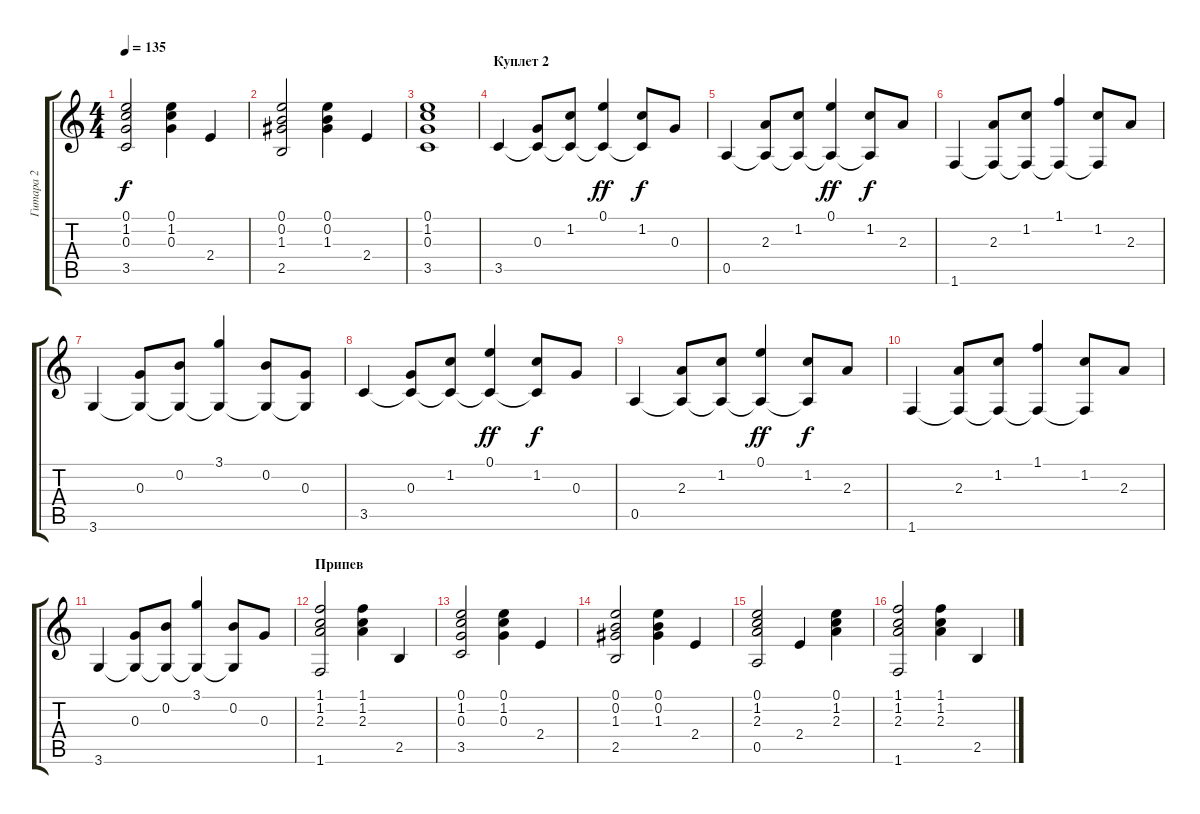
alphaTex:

\track ("Гитара 2" "Гитара 2") {instrument acousticguitarnylon}
\staff {score tabs}
\tuning (E4 B3 G3 D3 A2 E2) {hide}
\ts (4 4)
\tempo 135
\clef g2
\ks c
(0.1 1.2 0.3 3.5).2{dy f} (0.1 1.2 0.3).4 2.4.4 |
(0.1 0.2 1.3 2.5).2 (0.1 0.2 1.3).4 2.4.4 |
(0.1 1.2 0.3 3.5).1 |
\section ("" "Куплет 2")
3.5.4 (0.3 3.5{t}).8 (1.2 3.5{t}).8 (0.1 3.5{t}).4{dy ff} (1.2 3.5{t}).8{dy f} 0.3.8 |
0.5.4 (2.3 0.5{t}).8 (1.2 0.5{t}).8 (0.1 0.5{t}).4{dy ff} (1.2 0.5{t}).8{dy f} 2.3.8 |
1.6.4 (2.3 1.6{t}).8 (1.2 1.6{t}).8 (1.1 1.6{t}).4 (1.2 1.6{t}).8 2.3.8 |
3.6.4 (0.3 3.6{t}).8 (0.2 3.6{t}).8 (3.1 3.6{t}).4 (0.2 3.6{t}).8 (0.3 3.6{t}).8 |
3.5.4 (0.3 3.5{t}).8 (1.2 3.5{t}).8 (0.1 3.5{t}).4{dy ff} (1.2 3.5{t}).8{dy f} 0.3.8 |
0.5.4 (2.3 0.5{t}).8 (1.2 0.5{t}).8 (0.1 0.5{t}).4{dy ff} (1.2 0.5{t}).8{dy f} 2.3.8 |
1.6.4 (2.3 1.6{t}).8 (1.2 1.6{t}).8 (1.1 1.6{t}).4 (1.2 1.6{t}).8 2.3.8 |
3.6.4 (0.3 3.6{t}).8 (0.2 3.6{t}).8 (3.1 3.6{t}).4 (0.2 3.6{t}).8 0.3.8 |
\section ("" "Припев")
(1.1 1.2 2.3 1.6).2 (1.1 1.2 2.3).4 2.5.4 |
(0.1 1.2 0.3 3.5).2 (0.1 1.2 0.3).4 2.4.4 |
(0.1 0.2 1.3 2.5).2 (0.1 0.2 1.3).4 2.4.4 |
(0.1 1.2 2.3 0.5).2 2.4.4 (0.1 1.2 2.3).4 |
(1.1 1.2 2.3 1.6).2 (1.1 1.2 2.3).4 2.5.4
